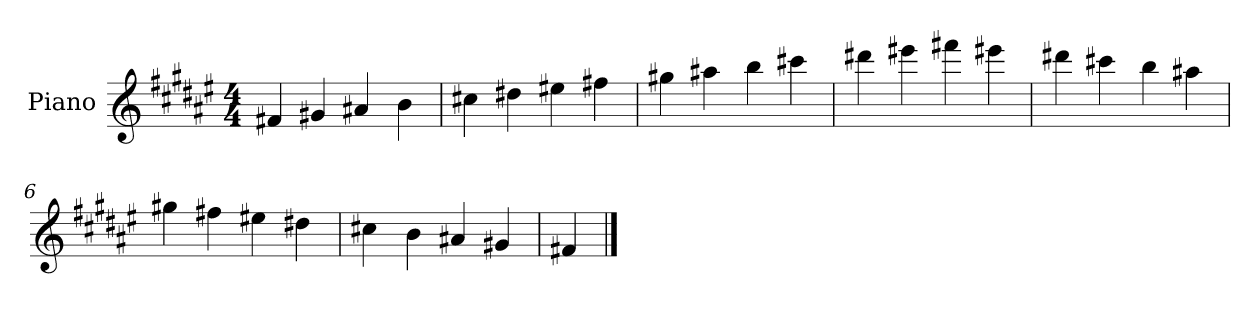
**kern
*part1
*staff1
*I"Piano
*I'Pno
*clefG2
*k[f#c#g#d#a#e#]
*F#:
*M4/4
=1
4f#X
4g#X
4a#X
4b
=2
4cc#X
4dd#X
4ee#X
4ff#X
=3
4gg#X
4aa#X
4bb
4ccc#X
=4
4ddd#X
4eee#X
4fff#X
4eee#X
=5
4ddd#X
4ccc#X
4bb
4aa#X
=6
4gg#X
4ff#X
4ee#X
4dd#X
=7
4cc#X
4b
4a#X
4g#X
=8
4f#X
==
*-
